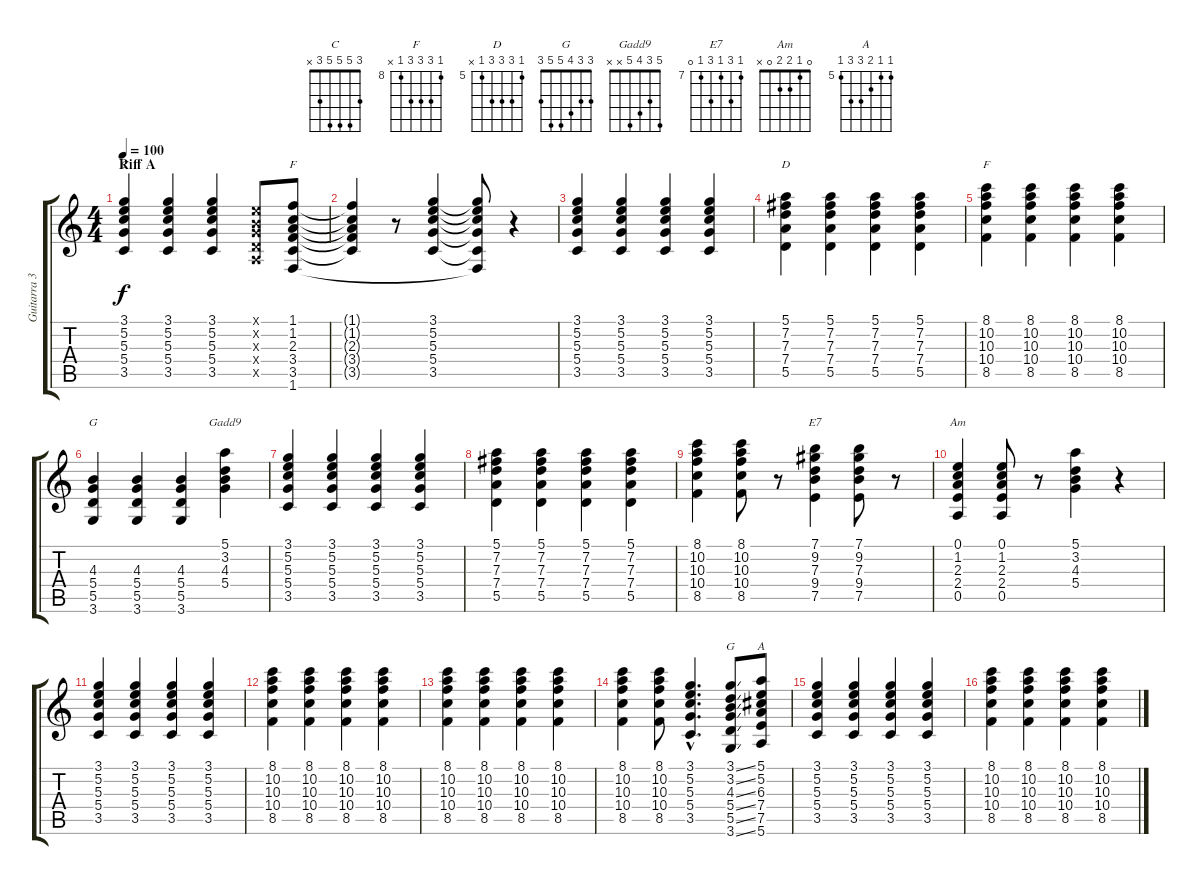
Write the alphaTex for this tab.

\track ("Guitarra 3" "Guitarra 3") {instrument electricguitarmuted}
\staff {score tabs}
\tuning (E4 B3 G3 D3 A2 E2) {hide}
\chord ("C" 3 5 5 5 3 x)
\chord ("F" 1 1 2 3 3 1)
\chord ("D" 5 7 7 7 5 x) {firstfret 5}
\chord ("F" 8 10 10 10 8 x) {firstfret 8}
\chord ("G" x x 4 5 5 3)
\chord ("Gadd9" 5 3 4 5 x x)
\chord ("E7" 7 9 7 9 7 0) {firstfret 7}
\chord ("Am" 0 1 2 2 0 x)
\chord ("G" 3 3 4 5 5 3)
\chord ("A" 5 5 6 7 7 5) {firstfret 5}
\ts (4 4)
\section ("" "Riff A")
\tempo 100
\clef g2
\ks c
(3.1 5.2 5.3 5.4 3.5).4{ch "C" dy f} (3.1 5.2 5.3 5.4 3.5).4 (3.1 5.2 5.3 5.4 3.5).4 (0.1{x} 0.2{x} 0.3{x} 0.4{x} 0.5{x}).8 (1.1 1.2 2.3 3.4 3.5 1.6).8{ch "F"} |
(1.1{t} 1.2{t} 2.3{t} 3.4{t} 3.5{t}).4 r.8 (3.1 5.2 5.3 5.4 3.5).4 (3.1{t} 5.2{t} 5.3{t} 5.4{t} 3.5{t} 1.6{t}).8 r.4 |
(3.1 5.2 5.3 5.4 3.5).4 (3.1 5.2 5.3 5.4 3.5).4 (3.1 5.2 5.3 5.4 3.5).4 (3.1 5.2 5.3 5.4 3.5).4 |
(5.1 7.2 7.3 7.4 5.5).4{ch "D"} (5.1 7.2 7.3 7.4 5.5).4 (5.1 7.2 7.3 7.4 5.5).4 (5.1 7.2 7.3 7.4 5.5).4 |
(8.1 10.2 10.3 10.4 8.5).4{ch "F"} (8.1 10.2 10.3 10.4 8.5).4 (8.1 10.2 10.3 10.4 8.5).4 (8.1 10.2 10.3 10.4 8.5).4 |
(4.3 5.4 5.5 3.6).4{ch "G"} (4.3 5.4 5.5 3.6).4 (4.3 5.4 5.5 3.6).4 (5.1 3.2 4.3 5.4).4{ch "Gadd9"} |
(3.1 5.2 5.3 5.4 3.5).4 (3.1 5.2 5.3 5.4 3.5).4 (3.1 5.2 5.3 5.4 3.5).4 (3.1 5.2 5.3 5.4 3.5).4 |
(5.1 7.2 7.3 7.4 5.5).4 (5.1 7.2 7.3 7.4 5.5).4 (5.1 7.2 7.3 7.4 5.5).4 (5.1 7.2 7.3 7.4 5.5).4 |
(8.1 10.2 10.3 10.4 8.5).4 (8.1 10.2 10.3 10.4 8.5).8 r.8 (7.1 9.2 7.3 9.4 7.5).4{ch "E7"} (7.1 9.2 7.3 9.4 7.5).8 r.8 |
(0.1 1.2 2.3 2.4 0.5).4{ch "Am"} (0.1 1.2 2.3 2.4 0.5).8 r.8 (5.1 3.2 4.3 5.4).4 r.4 |
(3.1 5.2 5.3 5.4 3.5).4 (3.1 5.2 5.3 5.4 3.5).4 (3.1 5.2 5.3 5.4 3.5).4 (3.1 5.2 5.3 5.4 3.5).4 |
(8.1 10.2 10.3 10.4 8.5).4 (8.1 10.2 10.3 10.4 8.5).4 (8.1 10.2 10.3 10.4 8.5).4 (8.1 10.2 10.3 10.4 8.5).4 |
(8.1 10.2 10.3 10.4 8.5).4 (8.1 10.2 10.3 10.4 8.5).4 (8.1 10.2 10.3 10.4 8.5).4 (8.1 10.2 10.3 10.4 8.5).4 |
(8.1 10.2 10.3 10.4 8.5).4 (8.1 10.2 10.3 10.4 8.5).8 (3.1{hac} 5.2{hac} 5.3{hac} 5.4{hac} 3.5{hac}).4{d} (3.1{ss} 3.2{ss} 4.3{ss} 5.4{ss} 5.5{ss} 3.6{ss}).8{ch "G"} (5.1 5.2 6.3 7.4 7.5 5.6).8{ch "A"} |
(3.1 5.2 5.3 5.4 3.5).4 (3.1 5.2 5.3 5.4 3.5).4 (3.1 5.2 5.3 5.4 3.5).4 (3.1 5.2 5.3 5.4 3.5).4 |
(8.1 10.2 10.3 10.4 8.5).4 (8.1 10.2 10.3 10.4 8.5).4 (8.1 10.2 10.3 10.4 8.5).4 (8.1 10.2 10.3 10.4 8.5).4
